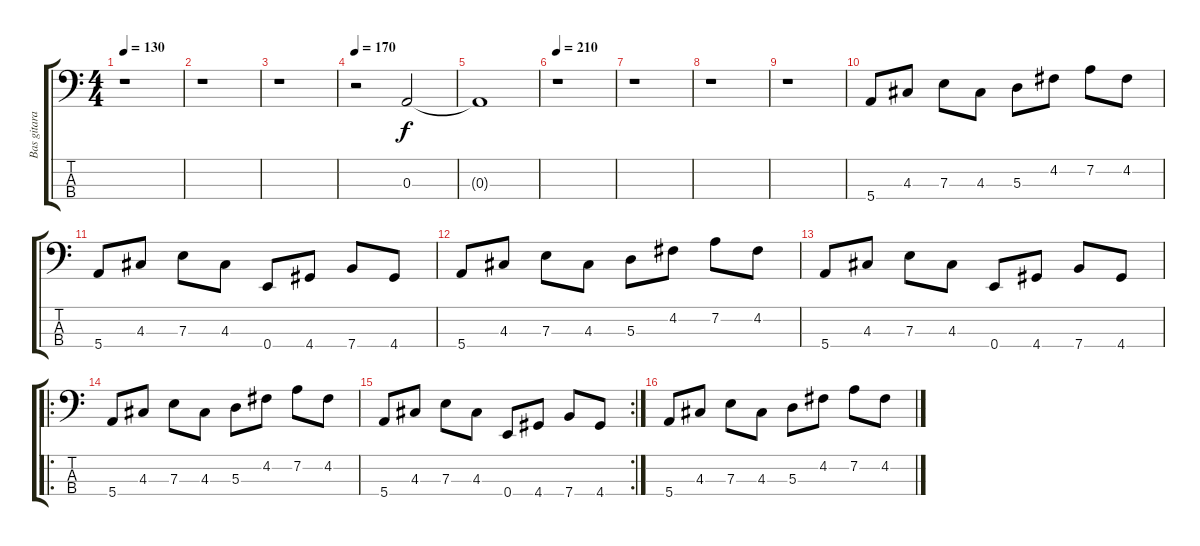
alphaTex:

\track ("Bas gitara" "Bas gitara") {instrument electricbasspick}
\staff {score tabs}
\tuning (G2 D2 A1 E1) {hide}
\ts (4 4)
\tempo 130
\clef f4
\ks c
r.1{dy f} |
r.1 |
r.1 |
\tempo 170
r.2 0.3.2 |
0.3{t}.1 |
\tempo 210
r.1 |
r.1 |
r.1 |
r.1 |
5.4.8{volume 10} 4.3.8 7.3.8 4.3.8 5.3.8 4.2.8 7.2.8 4.2.8 |
5.4.8 4.3.8 7.3.8 4.3.8 0.4.8 4.4.8 7.4.8 4.4.8 |
5.4.8 4.3.8 7.3.8 4.3.8 5.3.8 4.2.8 7.2.8 4.2.8 |
5.4.8 4.3.8 7.3.8 4.3.8 0.4.8 4.4.8 7.4.8 4.4.8 |
\ro
5.4.8 4.3.8 7.3.8 4.3.8 5.3.8 4.2.8 7.2.8 4.2.8 |
\rc 2
5.4.8 4.3.8 7.3.8 4.3.8 0.4.8 4.4.8 7.4.8 4.4.8 |
5.4.8 4.3.8 7.3.8 4.3.8 5.3.8 4.2.8 7.2.8 4.2.8
